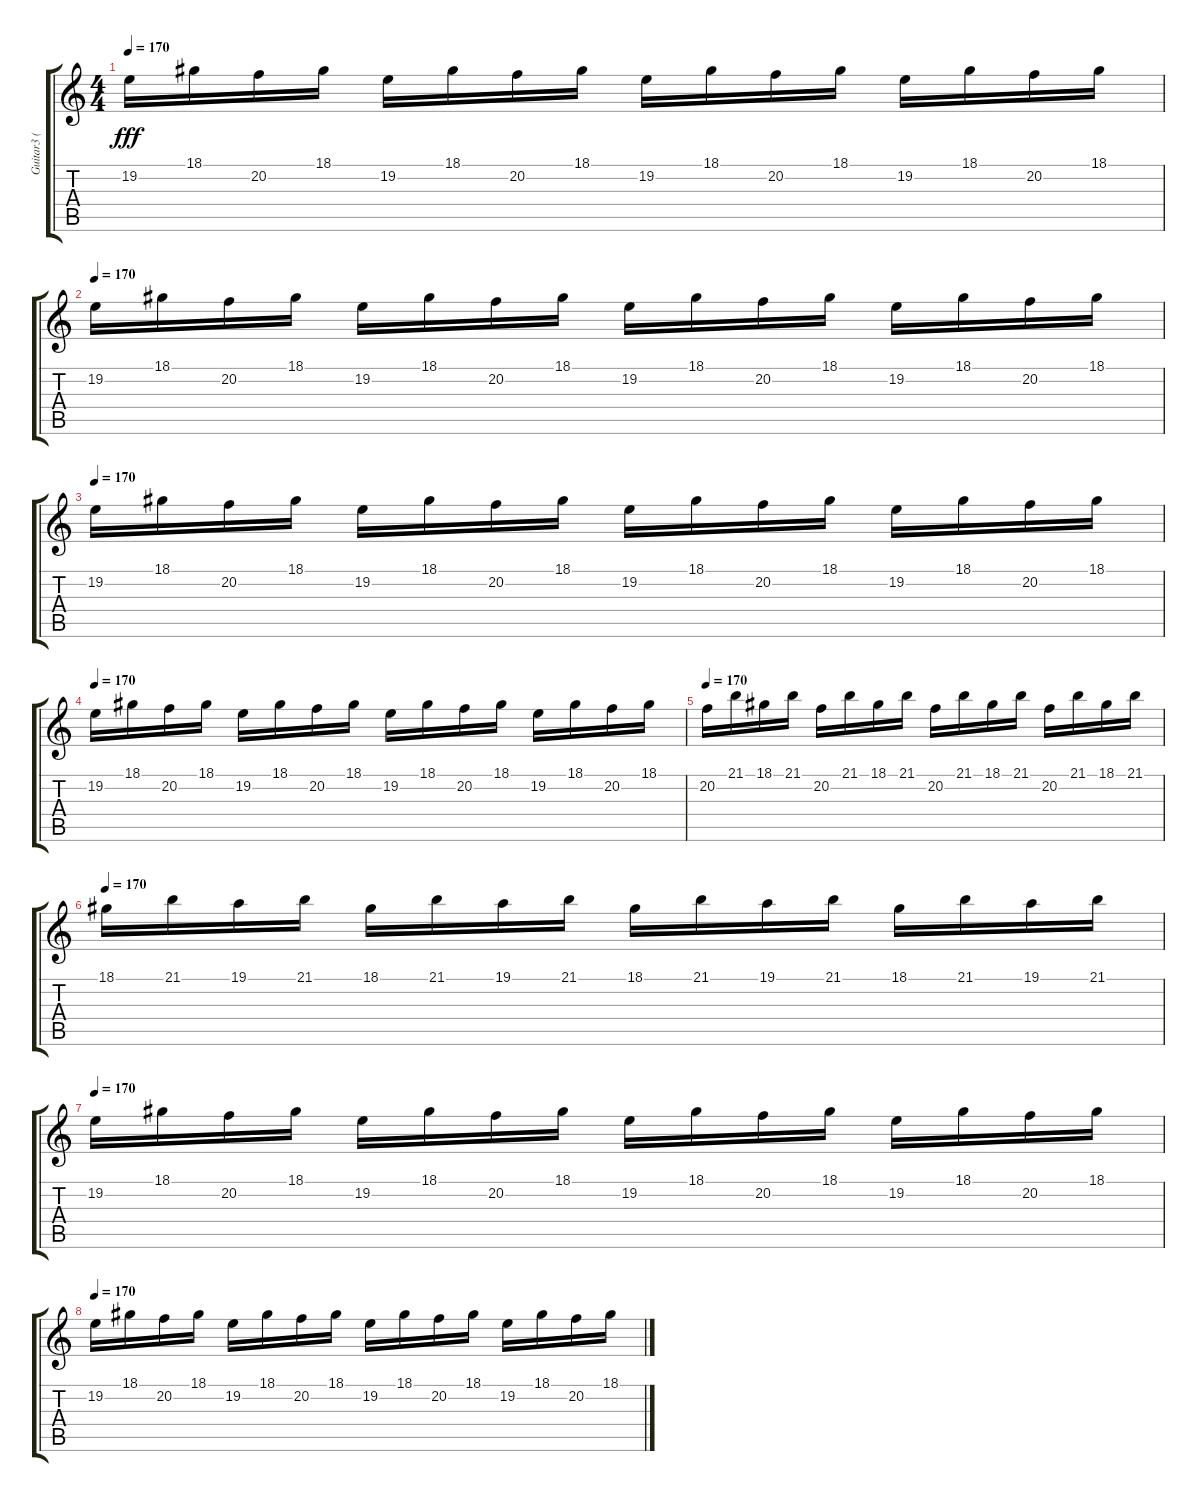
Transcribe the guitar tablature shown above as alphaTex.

\track ("Guitar3 ( w/effect )" "Guitar3 ( ") {instrument lead2sawtooth}
\staff {score tabs}
\tuning (D4 A3 F3 C3 G2 C2) {hide}
\ts (4 4)
\tempo 170
\clef g2
\ks c
19.2.16{dy fff volume 16 instrument overdrivenguitar} 18.1.16 20.2.16 18.1.16 19.2.16 18.1.16 20.2.16 18.1.16 19.2.16 18.1.16 20.2.16 18.1.16 19.2.16 18.1.16 20.2.16 18.1.16 |
\tempo 170
19.2.16{volume 16 instrument overdrivenguitar} 18.1.16 20.2.16 18.1.16 19.2.16 18.1.16 20.2.16 18.1.16 19.2.16 18.1.16 20.2.16 18.1.16 19.2.16 18.1.16 20.2.16 18.1.16 |
\tempo 170
19.2.16{volume 16 instrument overdrivenguitar} 18.1.16 20.2.16 18.1.16 19.2.16 18.1.16 20.2.16 18.1.16 19.2.16 18.1.16 20.2.16 18.1.16 19.2.16 18.1.16 20.2.16 18.1.16 |
\tempo 170
19.2.16{volume 16 instrument overdrivenguitar} 18.1.16 20.2.16 18.1.16 19.2.16 18.1.16 20.2.16 18.1.16 19.2.16 18.1.16 20.2.16 18.1.16 19.2.16 18.1.16 20.2.16 18.1.16 |
\tempo 170
20.2.16{volume 16 instrument overdrivenguitar} 21.1.16 18.1.16 21.1.16 20.2.16 21.1.16 18.1.16 21.1.16 20.2.16 21.1.16 18.1.16 21.1.16 20.2.16 21.1.16 18.1.16 21.1.16 |
\tempo 170
18.1.16{volume 16 instrument overdrivenguitar} 21.1.16 19.1.16 21.1.16 18.1.16 21.1.16 19.1.16 21.1.16 18.1.16 21.1.16 19.1.16 21.1.16 18.1.16 21.1.16 19.1.16 21.1.16 |
\tempo 170
19.2.16{instrument overdrivenguitar} 18.1.16 20.2.16 18.1.16 19.2.16 18.1.16 20.2.16 18.1.16 19.2.16 18.1.16 20.2.16 18.1.16 19.2.16 18.1.16 20.2.16 18.1.16 |
\tempo 170
19.2.16{instrument overdrivenguitar} 18.1.16 20.2.16 18.1.16 19.2.16 18.1.16 20.2.16 18.1.16 19.2.16 18.1.16 20.2.16 18.1.16 19.2.16 18.1.16 20.2.16 18.1.16
